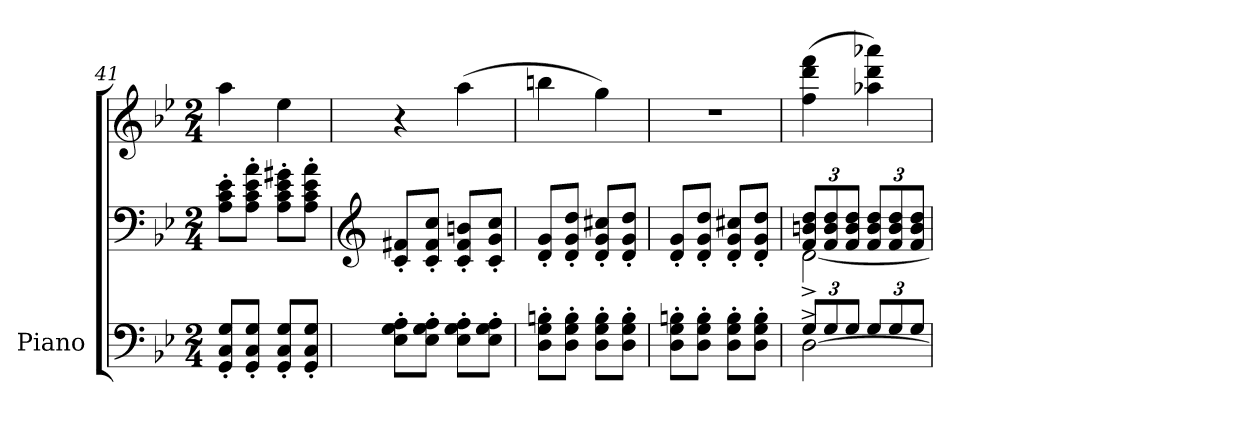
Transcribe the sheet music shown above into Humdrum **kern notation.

**kern	**kern	**kern	**dynam
*part1	*part1	*part1	*part1
*staff3	*staff2	*staff1	*staff1/2/3
*I"Piano	*	*	*
*I'Pno.	*	*	*
*clefF4	*clefF4	*clefG2	*
*k[b-e-]	*k[b-e-]	*k[b-e-]	*
*M2/4	*M2/4	*M2/4	*
=41	=41	=41	=41
8GG/' 8C/' 8G/'L	8A\' 8c\' 8e-\'L	4aa\	.
8GG/' 8C/' 8G/'J	8A\' 8c\' 8e-\' 8a\'J	.	.
*	*	*MM48	*
8GG/' 8C/' 8G/'L	8A\' 8c\' 8e-\' 8g#X\'L	4ee-\	.
8GG/' 8C/' 8G/'J	8A\' 8c\' 8e-\' 8a\'J	.	.
!!LO:PB:g=z
=42	=42	=42	=42
*	*clefG2	*	*
8E-\' 8G\' 8A\'L	8c/' 8f#X/'L	4r	.
8E-\' 8G\' 8A\'J	8c/' 8f#/' 8cc/'J	.	.
*	*	*MM49	*
8E-\' 8G\' 8A\'L	8c/' 8f#/' 8bn/'L	(>4aa\	.
8E-\' 8G\' 8A\'J	8c/' 8g/' 8cc/'J	.	.
=43	=43	=43	=43
8D\' 8G\' 8Bn\'L	8d/' 8g/'L	4bbn\	.
8D\' 8G\' 8B\'J	8d/' 8g/' 8dd/'J	.	.
*	*	*MM50	*
8D\' 8G\' 8B\'L	8d/' 8g/' 8cc#X/'L	4gg\)	.
8D\' 8G\' 8B\'J	8d/' 8g/' 8dd/'J	.	.
=44	=44	=44	=44
8D\' 8G\' 8Bn\'L	8d/' 8g/'L	2r	.
*	*	*MM50	*
8D\' 8G\' 8B\'J	8d/' 8g/' 8dd/'J	.	.
*	*	*MM51	*
8D\' 8G\' 8B\'L	8d/' 8g/' 8cc#X/'L	.	.
8D\' 8G\' 8B\'J	8d/' 8g/' 8dd/'J	.	.
=45	=45	=45	=45
*^	*	*	*
*	*Xbrackettup	*Xbrackettup	*	*
*v	*v	*	*	*
*	*	*MM52	*
*^	*^	*	*
!	!	!	!	!	!LO:DY:b=3
!	!	!	!	!	!LO:DY:n=1:b=2
!	!	!	!	!	!LO:DY:n=2:b
[2D^\	12G/L	12f/ 12bn/ 12dd/L	[2d^\	(>4ff\ 4ddd\ 4fff\	mp mp f
.	12G/	12f/ 12b/ 12dd/	.	.	.
.	12G/J	12f/ 12b/ 12dd/J	.	.	.
.	12G/L	12f/ 12b/ 12dd/L	.	4aa-X\ 4ddd\ 4aaa-X\)	.
.	12G/	12f/ 12b/ 12dd/	.	.	.
.	12G/J	12f/ 12b/ 12dd/J	.	.	.
*v	*v	*	*	*	*
*	*v	*v	*	*
=	=	=	=
*-	*-	*-	*-
